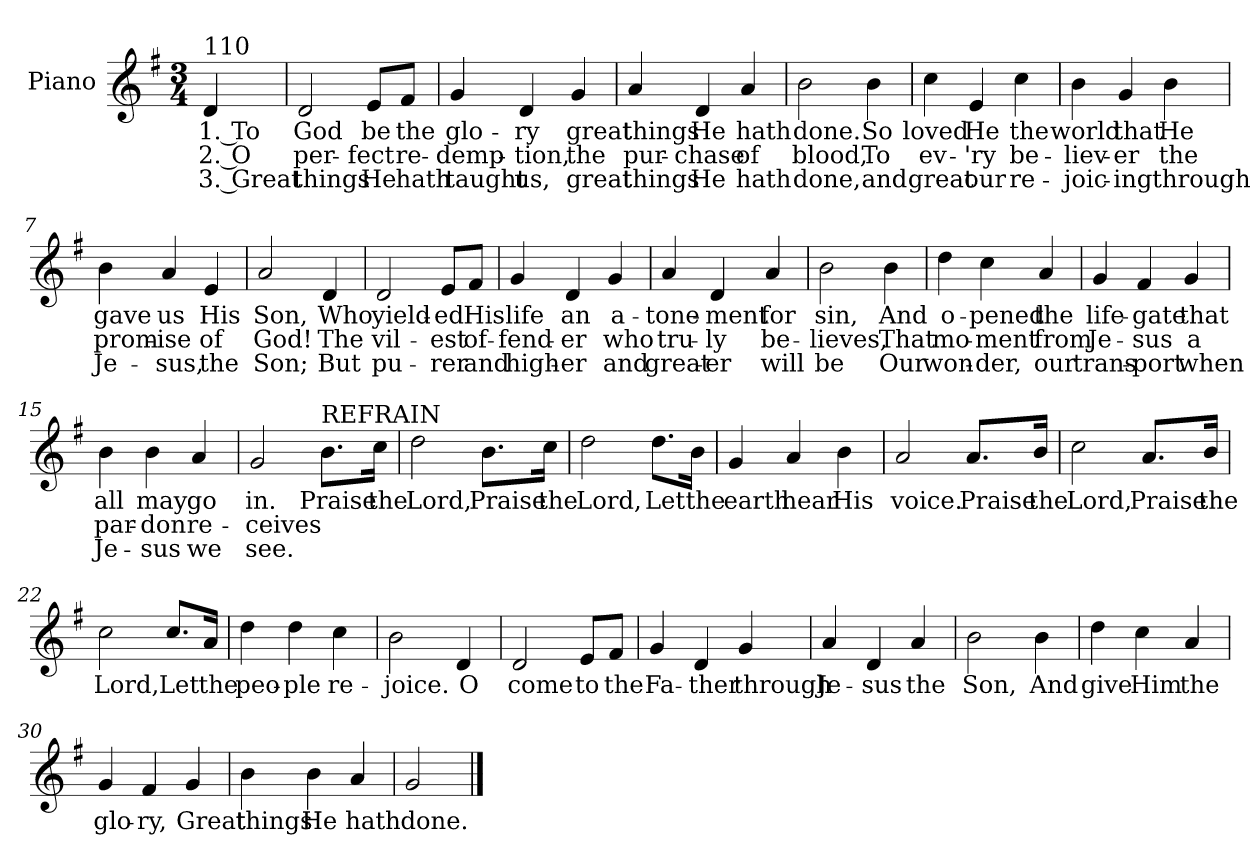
**kern	**text	**text	**text
*part1	*part1	*part1	*part1
*staff1	*staff1	*staff1	*staff1
*I"Piano	*	*	*
*I'Pno	*	*	*
*clefG2	*	*	*
*k[f#]	*	*	*
*G:	*	*	*
*M3/4	*	*	*
=	=	=	=
!LO:TX:a:t=110	!	!	!
4d/	1. To	2. O	3. Great
=1	=1	=1	=1
2d/	God	per-	things
8e/L	be	-fect	He
8f#/J	the	re-	hath
=2	=2	=2	=2
4g/	glo-	-demp-	taught
4d/	-ry	-tion,	us,
4g/	great	the	great
=3	=3	=3	=3
4a/	things	pur-	things
4d/	He	-chase	He
4a/	hath	of	hath
=4	=4	=4	=4
2b\	done.	blood,	done,
4b\	So	To	and
!!LO:LB:g=z
=5	=5	=5	=5
4cc\	loved	ev-	great
4e/	He	-'ry	our
4cc\	the	be-	re-
=6	=6	=6	=6
4b\	world	-liev-	-joic-
4g/	that	-er	-ing
4b\	He	the	through
=7	=7	=7	=7
4b\	gave	prom-	Je-
4a/	us	-ise	-sus,
4e/	His	of	the
=8	=8	=8	=8
2a/	Son,	God!	Son;
4d/	Who	The	But
=9	=9	=9	=9
2d/	yield-	vil-	pu-
8e/L	-ed	-est	-rer
8f#/J	His	of-	and
!!LO:LB:g=z
=10	=10	=10	=10
4g/	life	-fend-	high-
4d/	an	-er	-er
4g/	a-	who	and
=11	=11	=11	=11
4a/	-tone-	tru-	great-
4d/	-ment	-ly	-er
4a/	for	be-	will
=12	=12	=12	=12
2b\	sin,	-lieves,	be
4b\	And	That	Our
=13	=13	=13	=13
4dd\	o-	mo-	won-
4cc\	-pened	-ment	-der,
4a/	the	from	our
=14	=14	=14	=14
4g/	life-	Je-	trans-
4f#/	-gate	-sus	-port
4g/	that	a	when
!!LO:LB:g=z
=15	=15	=15	=15
4b\	all	par-	Je-
4b\	may	-don	-sus
4a/	go	re-	we
=16	=16	=16	=16
2g/	in.	-ceives	see.
!LO:TX:a:t=REFRAIN	!	!	!
8.b\L	Praise	.	.
16cc\Jk	the	.	.
=17	=17	=17	=17
2dd\	Lord,	.	.
8.b\L	Praise	.	.
16cc\Jk	the	.	.
=18	=18	=18	=18
2dd\	Lord,	.	.
8.dd\L	Let	.	.
16b\Jk	the	.	.
=19	=19	=19	=19
4g/	earth	.	.
4a/	hear	.	.
4b\	His	.	.
!!LO:LB:g=z
=20	=20	=20	=20
2a/	voice.	.	.
8.a/L	Praise	.	.
16b/Jk	the	.	.
=21	=21	=21	=21
2cc\	Lord,	.	.
8.a/L	Praise	.	.
16b/Jk	the	.	.
=22	=22	=22	=22
2cc\	Lord,	.	.
8.cc/L	Let	.	.
16a/Jk	the	.	.
=23	=23	=23	=23
4dd\	peo-	.	.
4dd\	-ple	.	.
4cc\	re-	.	.
=24	=24	=24	=24
2b\	-joice.	.	.
4d/	O	.	.
!!LO:LB:g=z
=25	=25	=25	=25
2d/	come	.	.
8e/L	to	.	.
8f#/J	the	.	.
=26	=26	=26	=26
4g/	Fa-	.	.
4d/	-ther	.	.
4g/	through	.	.
=27	=27	=27	=27
4a/	Je-	.	.
4d/	-sus	.	.
4a/	the	.	.
=28	=28	=28	=28
2b\	Son,	.	.
4b\	And	.	.
=29	=29	=29	=29
4dd\	give	.	.
4cc\	Him	.	.
4a/	the	.	.
!!LO:LB:g=z
=30	=30	=30	=30
4g/	glo-	.	.
4f#/	-ry,	.	.
4g/	Great	.	.
=31	=31	=31	=31
4b\	things	.	.
4b\	He	.	.
4a/	hath	.	.
=32	=32	=32	=32
2g/	done.	.	.
==	==	==	==
*-	*-	*-	*-
